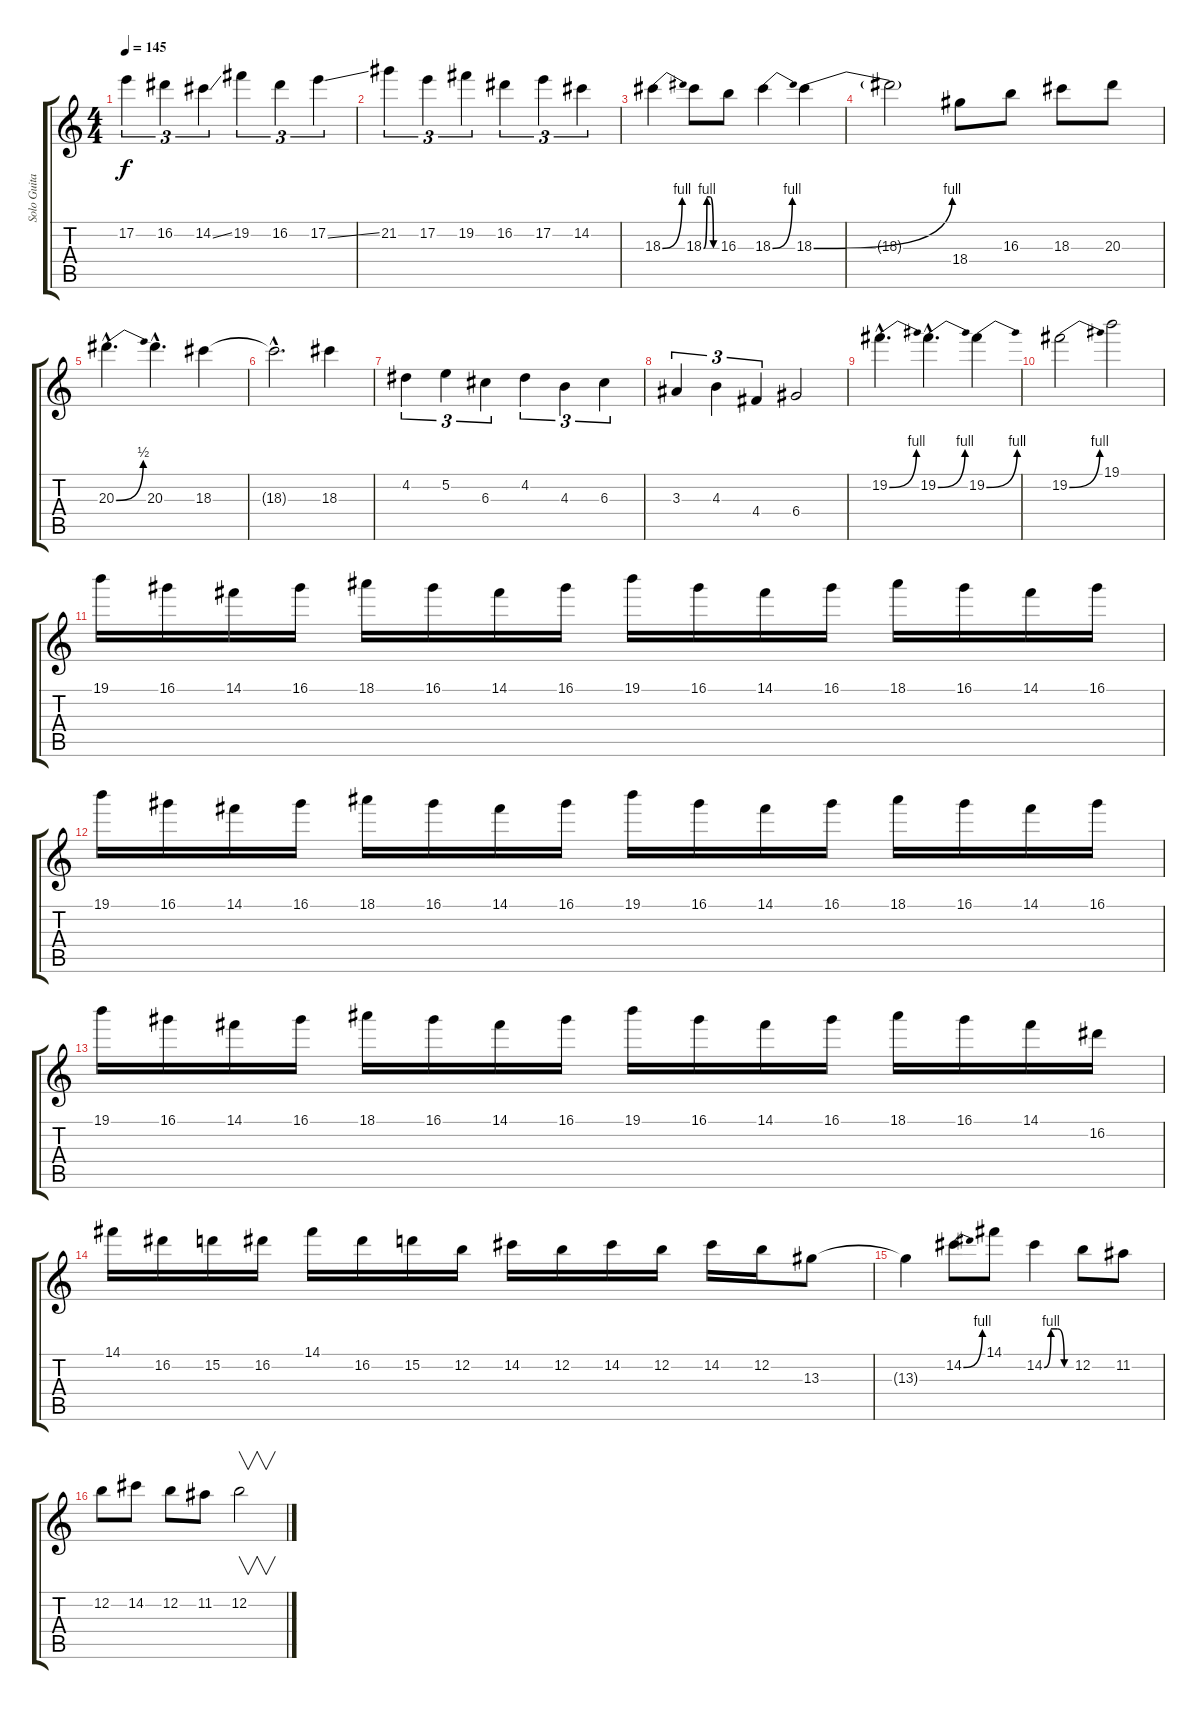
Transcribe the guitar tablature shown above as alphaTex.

\track ("Solo Guitar" "Solo Guita") {instrument distortionguitar}
\staff {score tabs}
\tuning (E4 B3 G3 D3 A2 E2) {hide}
\ts (4 4)
\tempo 145
\clef g2
\ks c
17.2.4{tu (3 2) dy f} 16.2.4{tu (3 2)} 14.2{ss}.4{tu (3 2)} 19.2.4{tu (3 2)} 16.2.4{tu (3 2)} 17.2{ss}.4{tu (3 2)} |
21.2.4{tu (3 2)} 17.2.4{tu (3 2)} 19.2.4{tu (3 2)} 16.2.4{tu (3 2)} 17.2.4{tu (3 2)} 14.2.4{tu (3 2)} |
18.3{be (bend 0 0 60 4)}.4 18.3{be (custom 0 0 15 4 30 4 45 0 60 0)}.8 16.3.8 18.3{be (bend 0 0 60 4)}.4 18.3{be (bend 0 0 60 4)}.4 |
18.3{t}.2 18.4.8 16.3.8 18.3.8 20.3.8 |
20.3{be (bend 0 0 60 2) hac}.4{d} 20.3{hac}.4{d} 18.3.4 |
18.3{hac t}.2{d} 18.3.4 |
4.2.4{tu (3 2)} 5.2.4{tu (3 2)} 6.3.4{tu (3 2)} 4.2.4{tu (3 2)} 4.3.4{tu (3 2)} 6.3.4{tu (3 2)} |
3.3.4{tu (3 2)} 4.3.4{tu (3 2)} 4.4.4{tu (3 2)} 6.4.2 |
19.2{be (bend 0 0 60 4) hac}.4{d} 19.2{be (bend 0 0 60 4) hac}.4{d} 19.2{be (bend 0 0 60 4)}.4 |
19.2{be (bend 0 0 60 4)}.2 19.1.2 |
19.1.16 16.1.16 14.1.16 16.1.16 18.1.16 16.1.16 14.1.16 16.1.16 19.1.16 16.1.16 14.1.16 16.1.16 18.1.16 16.1.16 14.1.16 16.1.16 |
19.1.16 16.1.16 14.1.16 16.1.16 18.1.16 16.1.16 14.1.16 16.1.16 19.1.16 16.1.16 14.1.16 16.1.16 18.1.16 16.1.16 14.1.16 16.1.16 |
19.1.16 16.1.16 14.1.16 16.1.16 18.1.16 16.1.16 14.1.16 16.1.16 19.1.16 16.1.16 14.1.16 16.1.16 18.1.16 16.1.16 14.1.16 16.2.16 |
14.1.16 16.2.16 15.2.16 16.2.16 14.1.16 16.2.16 15.2.16 12.2.16 14.2.16 12.2.16 14.2.16 12.2.16 14.2.16 12.2.16 13.3.8 |
13.3{t}.4 14.2{be (bend 0 0 60 4)}.8 14.1.8 14.2{be (custom 0 0 15 4 30 4 45 0 60 0)}.4 12.2.8 11.2.8 |
12.2.8 14.2.8 12.2.8 11.2.8 12.2.2{v}
